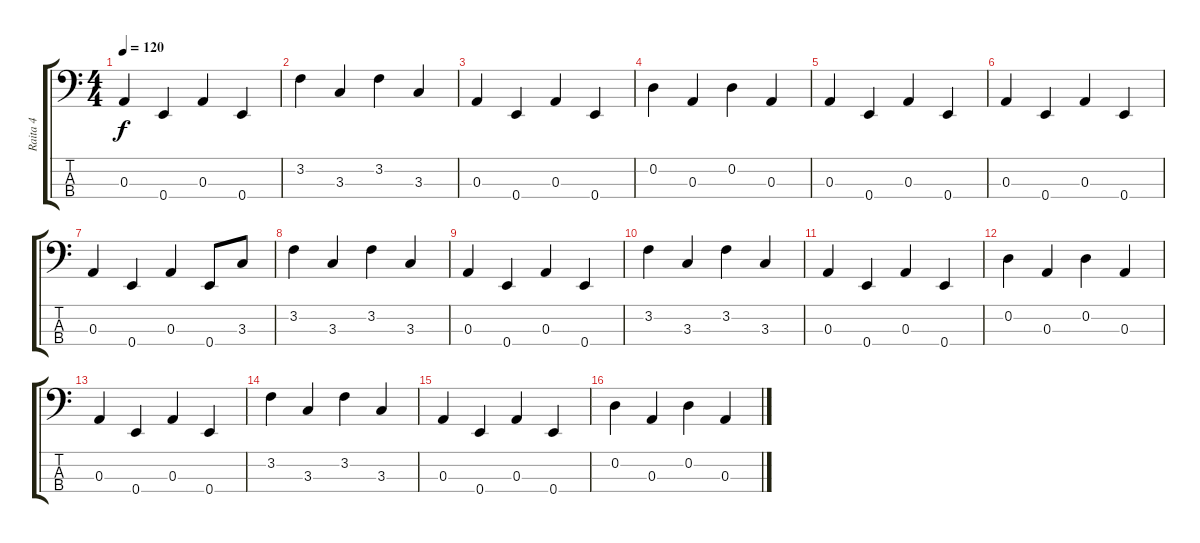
\track ("Raita 4" "Raita 4") {instrument electricbassfinger}
\staff {score tabs}
\tuning (G2 D2 A1 E1) {hide}
\ts (4 4)
\tempo 120
\clef f4
\ks c
0.3.4{dy f} 0.4.4 0.3.4 0.4.4 |
3.2.4 3.3.4 3.2.4 3.3.4 |
0.3.4 0.4.4 0.3.4 0.4.4 |
0.2.4 0.3.4 0.2.4 0.3.4 |
0.3.4 0.4.4 0.3.4 0.4.4 |
0.3.4 0.4.4 0.3.4 0.4.4 |
0.3.4 0.4.4 0.3.4 0.4.8 3.3.8 |
3.2.4 3.3.4 3.2.4 3.3.4 |
0.3.4 0.4.4 0.3.4 0.4.4 |
3.2.4 3.3.4 3.2.4 3.3.4 |
0.3.4 0.4.4 0.3.4 0.4.4 |
0.2.4 0.3.4 0.2.4 0.3.4 |
0.3.4 0.4.4 0.3.4 0.4.4 |
3.2.4 3.3.4 3.2.4 3.3.4 |
0.3.4 0.4.4 0.3.4 0.4.4 |
0.2.4 0.3.4 0.2.4 0.3.4
